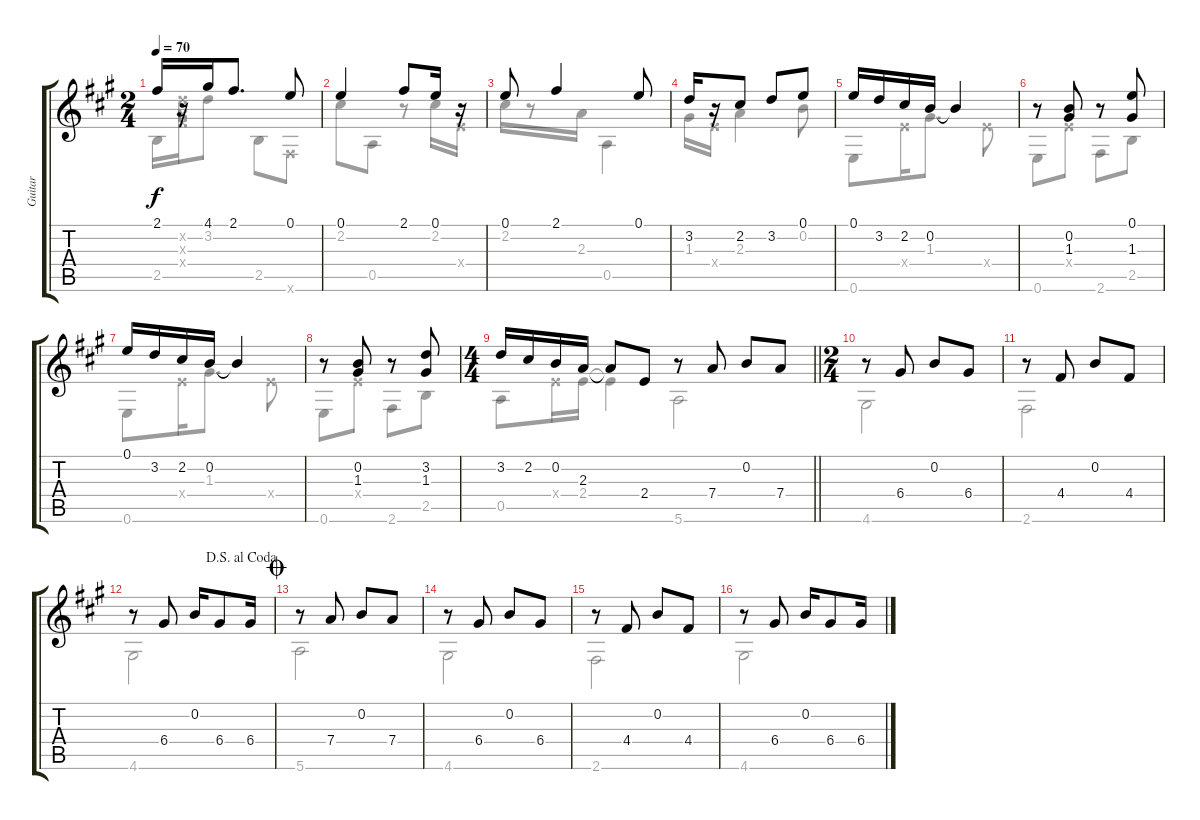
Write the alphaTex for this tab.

\track ("Guitar" "Guitar") {instrument acousticguitarnylon}
\staff {score tabs}
\tuning (E4 B3 G3 D3 A2 E2) {hide}
\voice
\ts (2 4)
\tempo 70
\clef g2
\ks a
2.1.16{dy f} r.16 4.1.16 2.1.8{d} 0.1.8 |
0.1.4 2.1.8 0.1.16 r.16 |
0.1.8 2.1.4 0.1.8 |
3.2.16 r.16 2.2.8 3.2.8 0.1.8 |
0.1.16 3.2.16 2.2.16 0.2.16 0.2{t}.4 |
r.8 (0.2 1.3).8 r.8 (0.1 1.3).8 |
0.1.16 3.2.16 2.2.16 0.2.16 0.2{t}.4 |
r.8 (0.2 1.3).8 r.8 (3.2 1.3).8 |
\ts (4 4)
\barLineRight lightlight
3.2.16 2.2.16 0.2.16 2.3.16 2.3{t}.8 2.4.8 r.8 7.4.8 0.2.8 7.4.8 |
\ts (2 4)
r.8 6.4.8 0.2.8 6.4.8 |
r.8 4.4.8 0.2.8 4.4.8 |
\jump dalsegnoalcoda
r.8 6.4.8 0.2.16 6.4.8 6.4.16 |
\jump coda
r.8 7.4.8 0.2.8 7.4.8 |
r.8 6.4.8 0.2.8 6.4.8 |
r.8 4.4.8 0.2.8 4.4.8 |
r.8 6.4.8 0.2.16 6.4.8 6.4.16
\voice
\clef g2
\ottava regular
\simile none
\ks a
2.5.16{dy f} (3.2{x} 2.3{x} 4.4{x}).16 3.2.8 2.5.8 2.6{x}.8 |
2.2.8 0.5.8 r.8 2.2.16 2.4{x}.16 |
2.2.16 r.8 2.3.16 0.5.4 |
1.3.16 2.4{x}.16 2.3.4 0.2.8 |
0.6.8 2.4{x}.16 1.3.8{d} 2.4{x}.8 |
0.6.8 2.4{x}.8 2.6.8 2.5.8 |
0.6.8 2.4{x}.16 1.3.8{d} 2.4{x}.8 |
0.6.8 2.4{x}.8 2.6.8 2.5.8 |
\barLineRight lightlight
0.5.8 2.4{x}.16 2.4.16 2.4{t}.4 5.6.2 |
4.6.2 |
2.6.2 |
4.6.2 |
5.6.2 |
4.6.2 |
2.6.2 |
4.6.2
